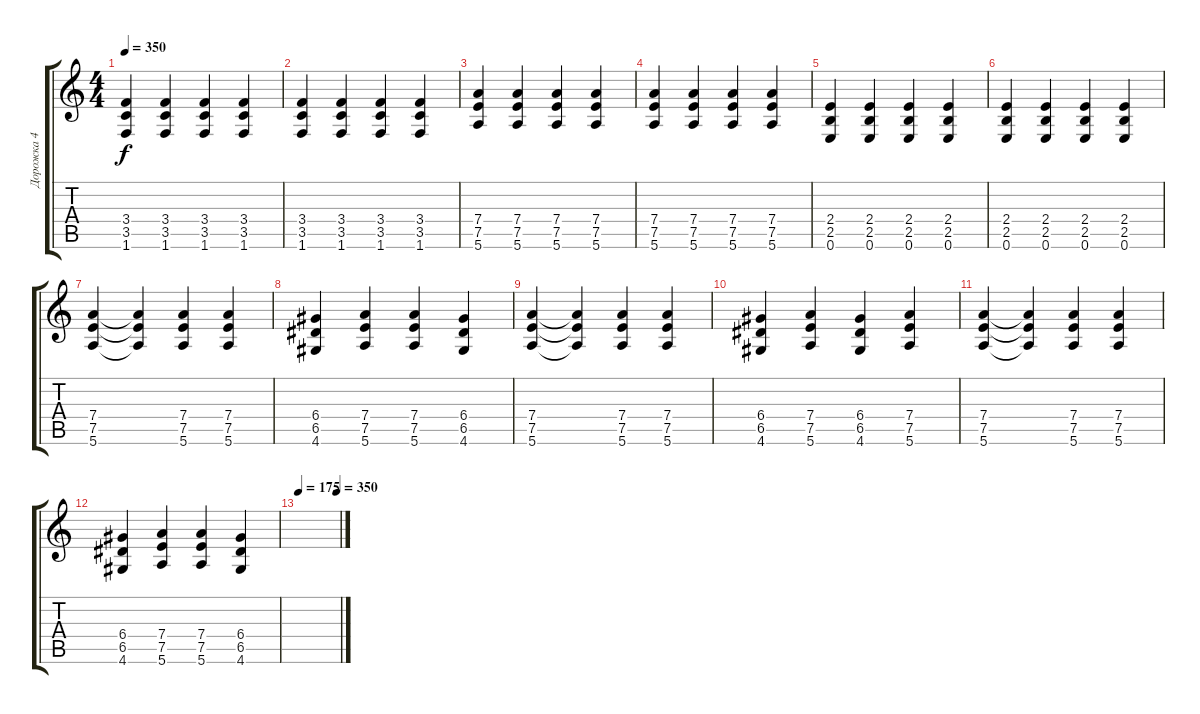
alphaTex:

\track ("Дорожка 4" "Дорожка 4") {instrument distortionguitar}
\staff {score tabs}
\tuning (E4 B3 G3 D3 A2 E2) {hide}
\ts (4 4)
\tempo 350
\clef g2
\ks c
(3.4 3.5 1.6).4{dy f} (3.4 3.5 1.6).4 (3.4 3.5 1.6).4 (3.4 3.5 1.6).4 |
(3.4 3.5 1.6).4 (3.4 3.5 1.6).4 (3.4 3.5 1.6).4 (3.4 3.5 1.6).4 |
(7.4 7.5 5.6).4 (7.4 7.5 5.6).4 (7.4 7.5 5.6).4 (7.4 7.5 5.6).4 |
(7.4 7.5 5.6).4 (7.4 7.5 5.6).4 (7.4 7.5 5.6).4 (7.4 7.5 5.6).4 |
(2.4 2.5 0.6).4 (2.4 2.5 0.6).4 (2.4 2.5 0.6).4 (2.4 2.5 0.6).4 |
(2.4 2.5 0.6).4 (2.4 2.5 0.6).4 (2.4 2.5 0.6).4 (2.4 2.5 0.6).4 |
(7.4 7.5 5.6).4 (7.4{t} 7.5{t} 5.6{t}).4 (7.4 7.5 5.6).4 (7.4 7.5 5.6).4 |
(6.4 6.5 4.6).4 (7.4 7.5 5.6).4 (7.4 7.5 5.6).4 (6.4 6.5 4.6).4 |
(7.4 7.5 5.6).4 (7.4{t} 7.5{t} 5.6{t}).4 (7.4 7.5 5.6).4 (7.4 7.5 5.6).4 |
(6.4 6.5 4.6).4 (7.4 7.5 5.6).4 (6.4 6.5 4.6).4 (7.4 7.5 5.6).4 |
(7.4 7.5 5.6).4 (7.4{t} 7.5{t} 5.6{t}).4 (7.4 7.5 5.6).4 (7.4 7.5 5.6).4 |
(6.4 6.5 4.6).4 (7.4 7.5 5.6).4 (7.4 7.5 5.6).4 (6.4 6.5 4.6).4 |
\tempo 175
\tempo (350 0.9375)
